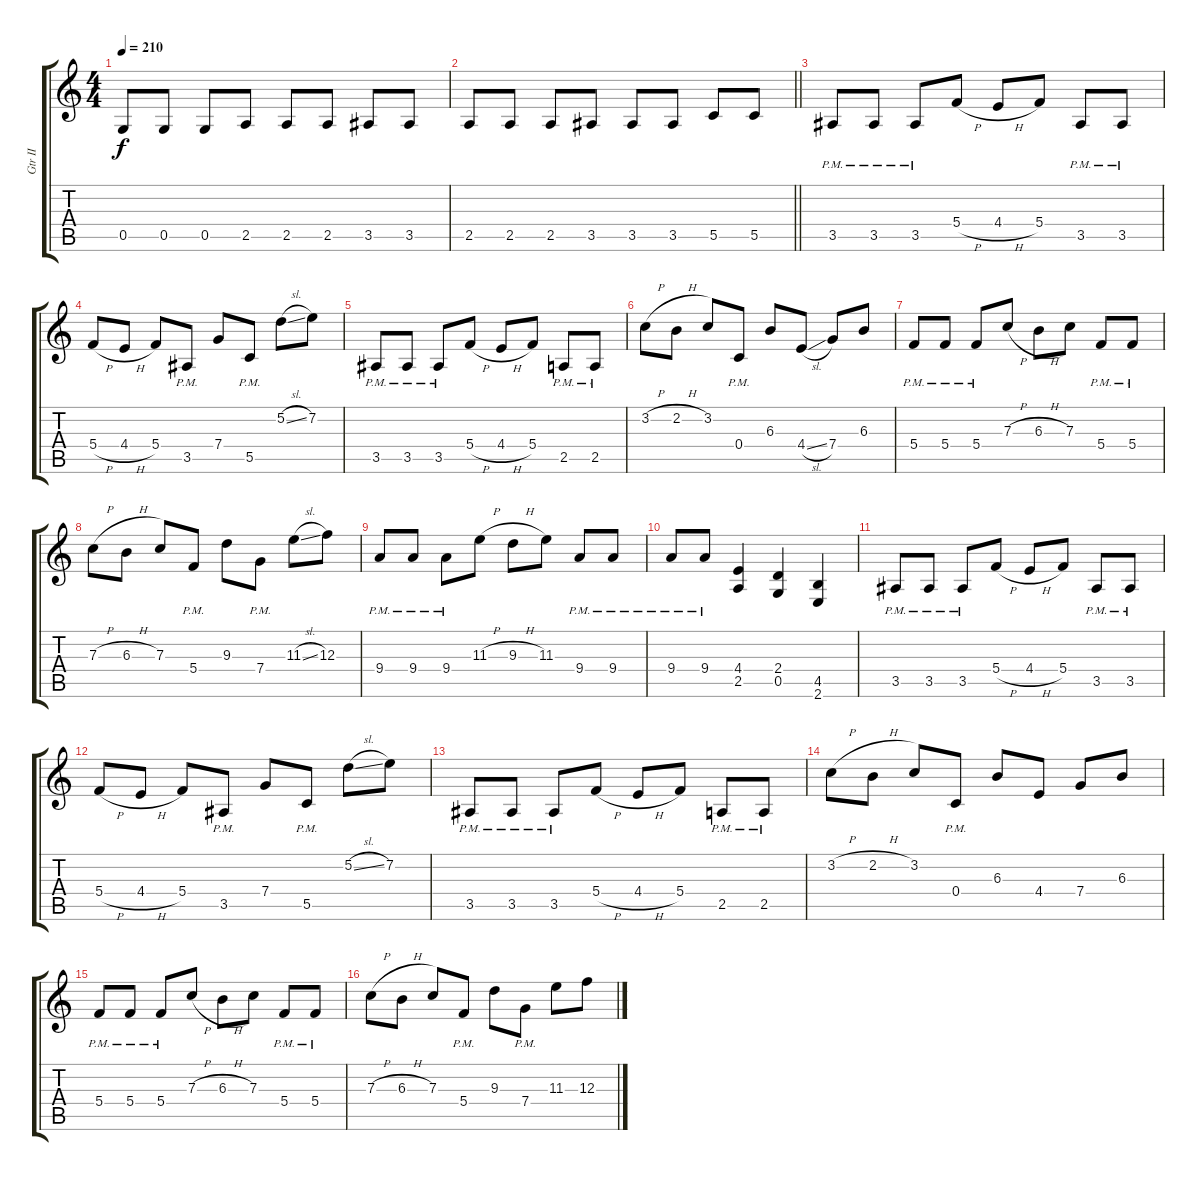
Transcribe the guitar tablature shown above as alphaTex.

\track ("Gtr II" "Gtr II") {instrument overdrivenguitar}
\staff {score tabs}
\tuning (D4 A3 F3 C3 G2 D2) {hide}
\ts (4 4)
\tempo 210
\clef g2
\ks c
0.5.8{dy f} 0.5.8 0.5.8 2.5.8 2.5.8 2.5.8 3.5.8 3.5.8 |
\barLineRight lightlight
2.5.8 2.5.8 2.5.8 3.5.8 3.5.8 3.5.8 5.5.8 5.5.8 |
3.5{pm}.8 3.5{pm}.8 3.5{pm}.8 5.4{h}.8 4.4{h}.8 5.4.8 3.5{pm}.8 3.5{pm}.8 |
5.4{h}.8 4.4{h}.8 5.4.8 3.5{pm}.8 7.4.8 5.5{pm}.8 5.2{sl}.8 7.2.8 |
3.5{pm}.8 3.5{pm}.8 3.5{pm}.8 5.4{h}.8 4.4{h}.8 5.4.8 2.5{pm}.8 2.5{pm}.8 |
3.2{h}.8 2.2{h}.8 3.2.8 0.4{pm}.8 6.3.8 4.4{sl}.8 7.4.8 6.3.8 |
5.4{pm}.8 5.4{pm}.8 5.4{pm}.8 7.3{h}.8 6.3{h}.8 7.3.8 5.4{pm}.8 5.4{pm}.8 |
7.3{h}.8 6.3{h}.8 7.3.8 5.4{pm}.8 9.3.8 7.4{pm}.8 11.3{sl}.8 12.3.8 |
9.4{pm}.8 9.4{pm}.8 9.4{pm}.8 11.3{h}.8 9.3{h}.8 11.3.8 9.4{pm}.8 9.4{pm}.8 |
9.4{pm}.8 9.4{pm}.8 (4.4 2.5).4 (2.4 0.5).4 (4.5 2.6).4 |
3.5{pm}.8 3.5{pm}.8 3.5{pm}.8 5.4{h}.8 4.4{h}.8 5.4.8 3.5{pm}.8 3.5{pm}.8 |
5.4{h}.8 4.4{h}.8 5.4.8 3.5{pm}.8 7.4.8 5.5{pm}.8 5.2{sl}.8 7.2.8 |
3.5{pm}.8 3.5{pm}.8 3.5{pm}.8 5.4{h}.8 4.4{h}.8 5.4.8 2.5{pm}.8 2.5{pm}.8 |
3.2{h}.8 2.2{h}.8 3.2.8 0.4{pm}.8 6.3.8 4.4.8 7.4.8 6.3.8 |
5.4{pm}.8 5.4{pm}.8 5.4{pm}.8 7.3{h}.8 6.3{h}.8 7.3.8 5.4{pm}.8 5.4{pm}.8 |
7.3{h}.8 6.3{h}.8 7.3.8 5.4{pm}.8 9.3.8 7.4{pm}.8 11.3.8 12.3.8
